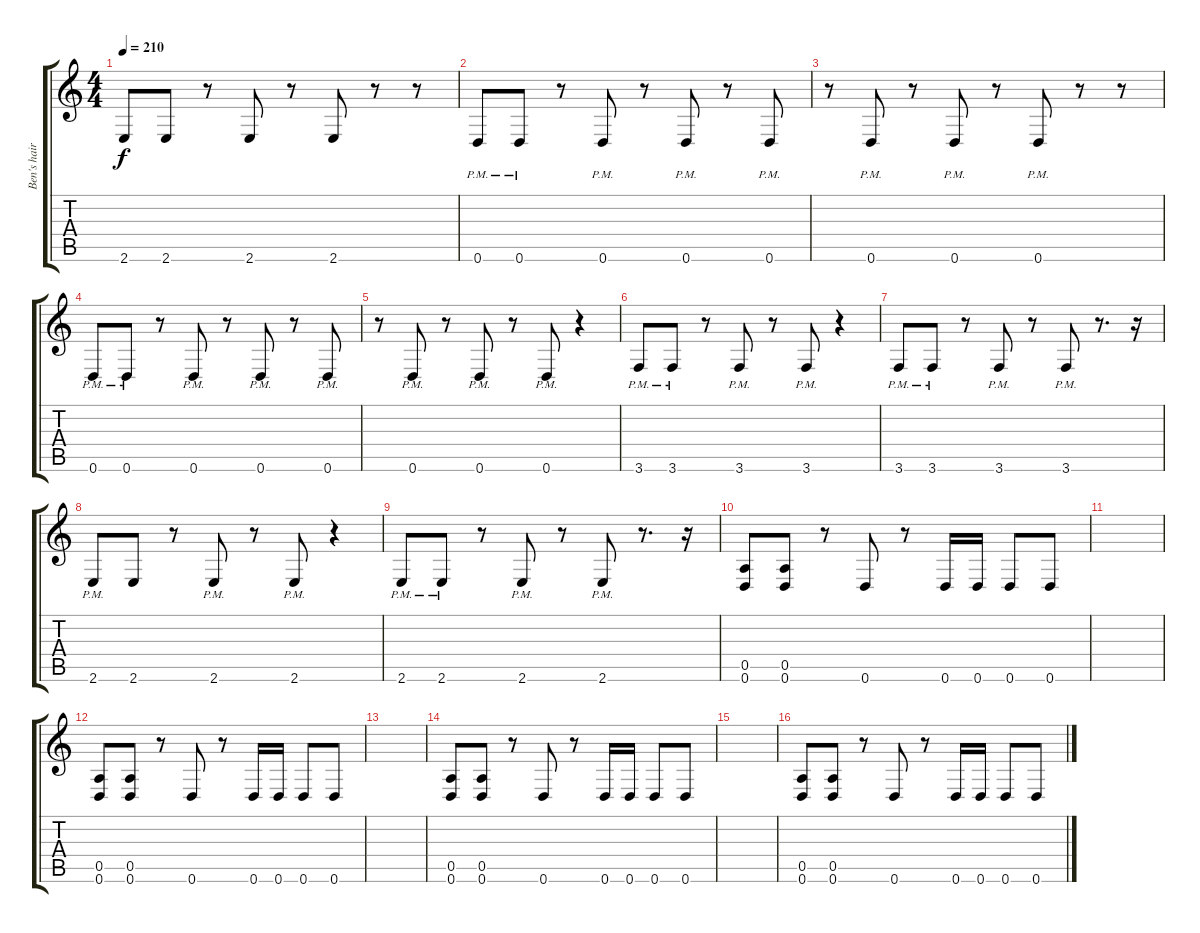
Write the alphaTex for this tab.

\track ("Ben's hair" "Ben's hair") {instrument slapbass1}
\staff {score tabs}
\tuning (E4 B3 G3 D3 A2 D2) {hide}
\ts (4 4)
\tempo 210
\clef g2
\ks c
2.6.8{dy f} 2.6.8 r.8 2.6.8 r.8 2.6.8 r.8 r.8 |
0.6{pm}.8 0.6{pm}.8 r.8 0.6{pm}.8 r.8 0.6{pm}.8 r.8 0.6{pm}.8 |
r.8 0.6{pm}.8 r.8 0.6{pm}.8 r.8 0.6{pm}.8 r.8 r.8 |
0.6{pm}.8 0.6{pm}.8 r.8 0.6{pm}.8 r.8 0.6{pm}.8 r.8 0.6{pm}.8 |
r.8 0.6{pm}.8 r.8 0.6{pm}.8 r.8 0.6{pm}.8 r.4 |
3.6{pm}.8 3.6{pm}.8 r.8 3.6{pm}.8 r.8 3.6{pm}.8 r.4 |
3.6{pm}.8 3.6{pm}.8 r.8 3.6{pm}.8 r.8 3.6{pm}.8 r.8{d} r.16 |
2.6{pm}.8 2.6.8 r.8 2.6{pm}.8 r.8 2.6{pm}.8 r.4 |
2.6{pm}.8 2.6{pm}.8 r.8 2.6{pm}.8 r.8 2.6{pm}.8 r.8{d} r.16 |
(0.5 0.6).8 (0.5 0.6).8 r.8 0.6.8 r.8 0.6.16 0.6.16 0.6.8 0.6.8 |
|
(0.5 0.6).8 (0.5 0.6).8 r.8 0.6.8 r.8 0.6.16 0.6.16 0.6.8 0.6.8 |
|
(0.5 0.6).8 (0.5 0.6).8 r.8 0.6.8 r.8 0.6.16 0.6.16 0.6.8 0.6.8 |
|
(0.5 0.6).8 (0.5 0.6).8 r.8 0.6.8 r.8 0.6.16 0.6.16 0.6.8 0.6.8
